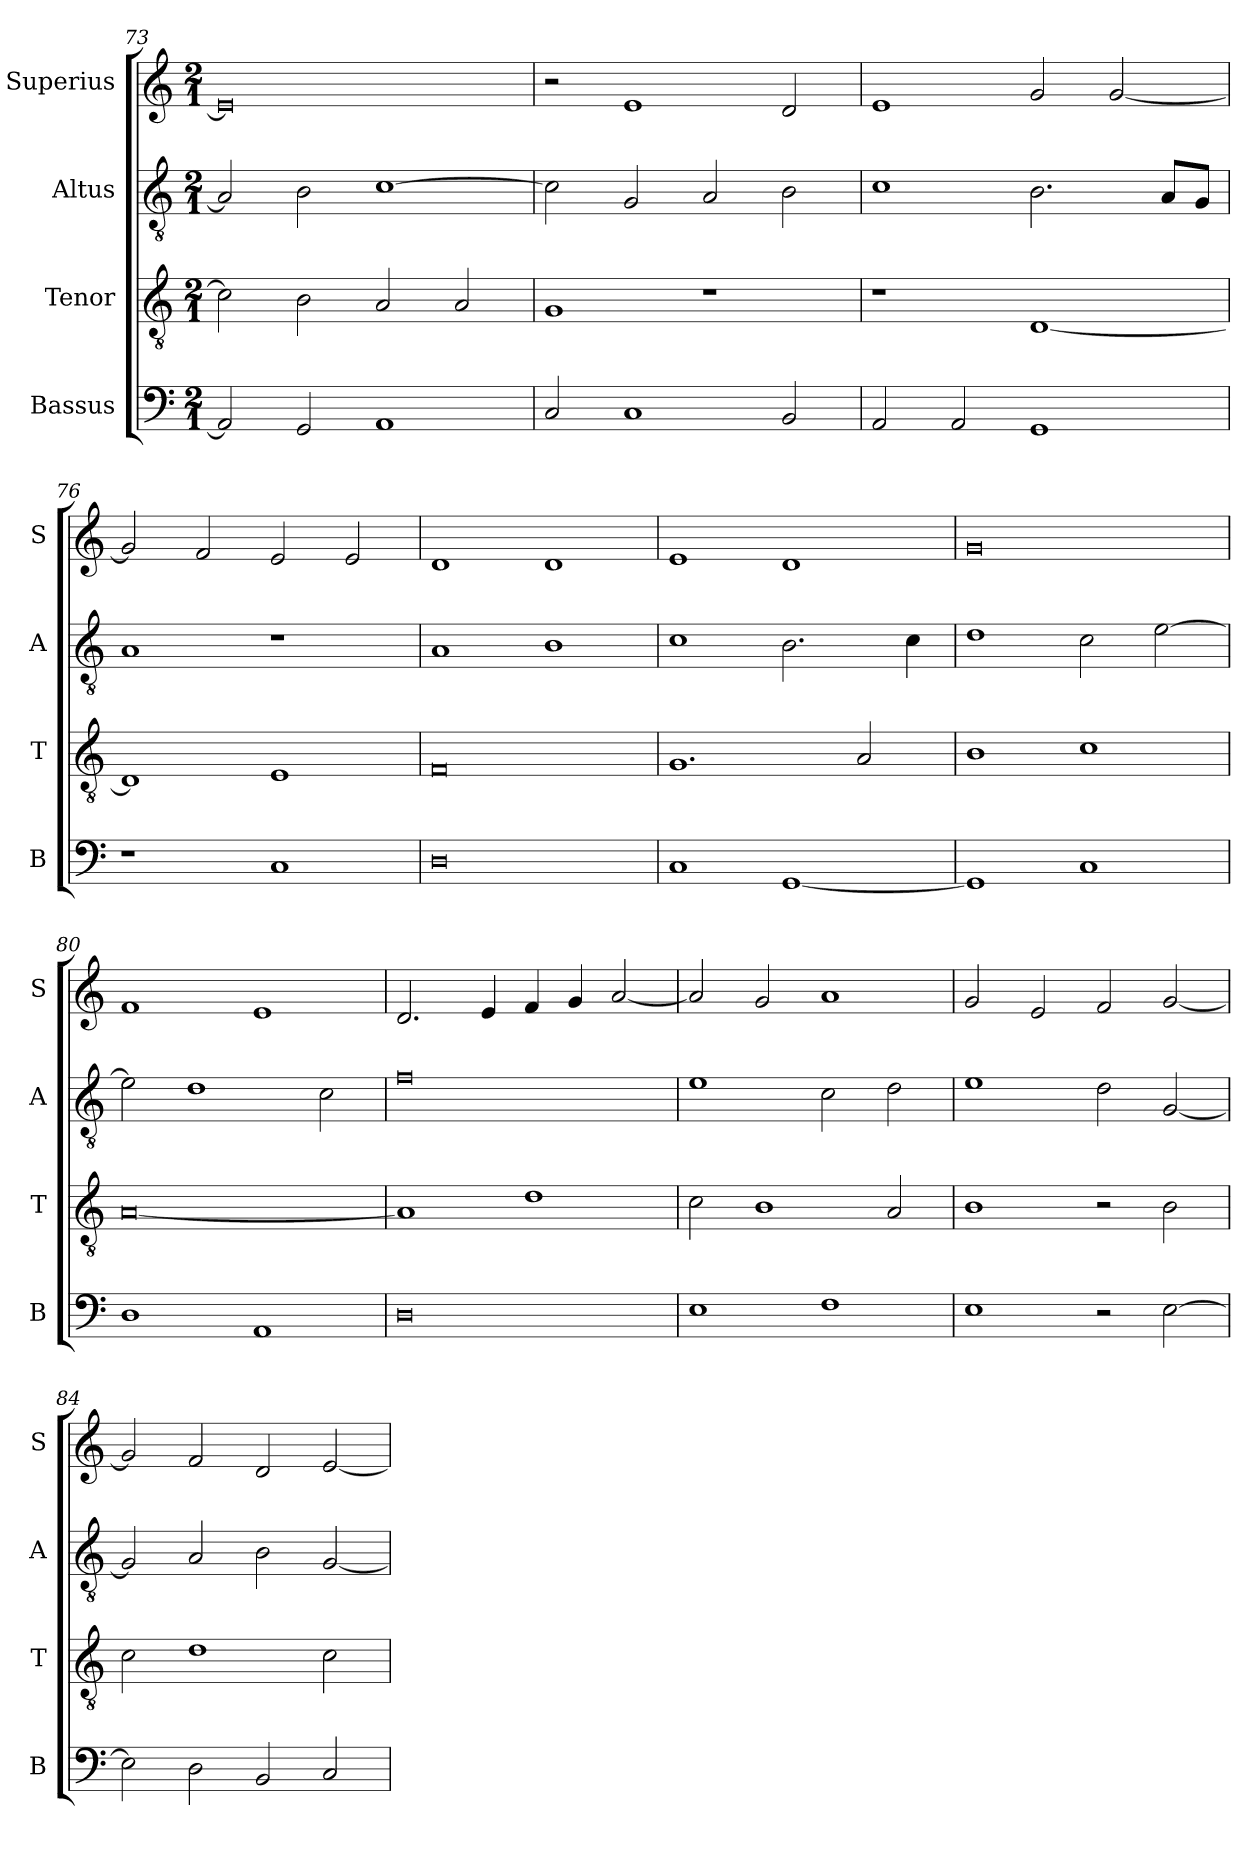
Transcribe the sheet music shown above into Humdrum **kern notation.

**kern	**kern	**kern	**kern
*part4	*part3	*part2	*part1
*staff4	*staff3	*staff2	*staff1
*I"Bassus	*I"Tenor	*I"Altus	*I"Superius
*I'B	*I'T	*I'A	*I'S
*clefF4	*clefGv2	*clefGv2	*clefG2
*k[]	*k[]	*k[]	*k[]
*C:	*C:	*C:	*C:
*M2/1	*M2/1	*M2/1	*M2/1
=73	=73	=73	=73
2AA]	2c]	2A]	0e]
2GG	2B	2B	.
1AA	2A	[1c	.
.	2A	.	.
=74	=74	=74	=74
2C	1G	2c]	2r
1C	.	2G	1e
.	1r	2A	.
2BB	.	2B	2d
=75	=75	=75	=75
2AA	1r	1c	1e
2AA	.	.	.
1GG	[1D	2.B	2g
.	.	.	[2g
.	.	8AL	.
.	.	8GJ	.
=76	=76	=76	=76
1r	1D]	1A	2g]
.	.	.	2f
1C	1E	1r	2e
.	.	.	2e
=77	=77	=77	=77
0D	0F	1A	1d
.	.	1B	1d
=78	=78	=78	=78
1C	1.G	1c	1e
[1GG	.	2.B	1d
.	2A	.	.
.	.	4c	.
=79	=79	=79	=79
1GG]	1B	1d	0g
1C	1c	2c	.
.	.	[2e	.
=80	=80	=80	=80
1D	[0A	2e]	1f
.	.	1d	.
1AA	.	.	1e
.	.	2c	.
=81	=81	=81	=81
0D	1A]	0f	2.d
.	.	.	4e
.	1d	.	4f
.	.	.	4g
.	.	.	[2a
=82	=82	=82	=82
1E	2c	1e	2a]
.	1B	.	2g
1F	.	2c	1a
.	2A	2d	.
=83	=83	=83	=83
1E	1B	1e	2g
.	.	.	2e
2r	2r	2d	2f
[2E	2B	[2G	[2g
=84	=84	=84	=84
2E]	2c	2G]	2g]
2D	1d	2A	2f
2BB	.	2B	2d
2C	2c	[2G	[2e
=	=	=	=
*-	*-	*-	*-
